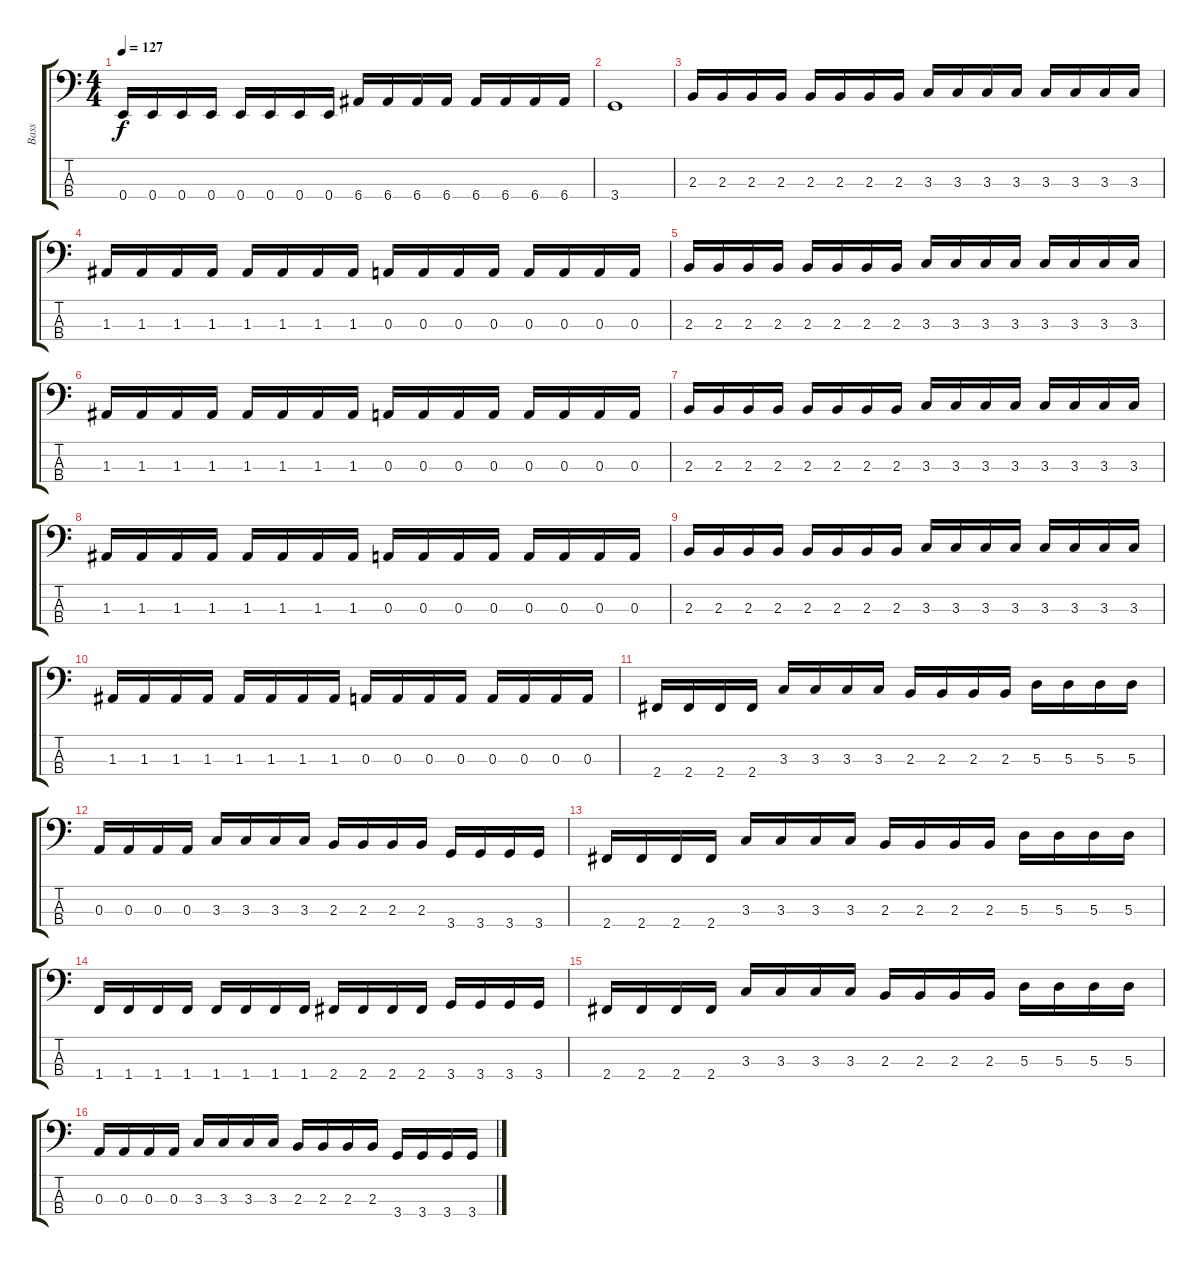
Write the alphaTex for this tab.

\track ("Bass" "Bass") {instrument electricbassfinger}
\staff {score tabs}
\tuning (G2 D2 A1 E1) {hide}
\ts (4 4)
\tempo 127
\clef f4
\ks c
0.4.16{dy f} 0.4.16 0.4.16 0.4.16 0.4.16 0.4.16 0.4.16 0.4.16 6.4.16 6.4.16 6.4.16 6.4.16 6.4.16 6.4.16 6.4.16 6.4.16 |
3.4.1 |
2.3.16 2.3.16 2.3.16 2.3.16 2.3.16 2.3.16 2.3.16 2.3.16 3.3.16 3.3.16 3.3.16 3.3.16 3.3.16 3.3.16 3.3.16 3.3.16 |
1.3.16 1.3.16 1.3.16 1.3.16 1.3.16 1.3.16 1.3.16 1.3.16 0.3.16 0.3.16 0.3.16 0.3.16 0.3.16 0.3.16 0.3.16 0.3.16 |
2.3.16 2.3.16 2.3.16 2.3.16 2.3.16 2.3.16 2.3.16 2.3.16 3.3.16 3.3.16 3.3.16 3.3.16 3.3.16 3.3.16 3.3.16 3.3.16 |
1.3.16 1.3.16 1.3.16 1.3.16 1.3.16 1.3.16 1.3.16 1.3.16 0.3.16 0.3.16 0.3.16 0.3.16 0.3.16 0.3.16 0.3.16 0.3.16 |
2.3.16 2.3.16 2.3.16 2.3.16 2.3.16 2.3.16 2.3.16 2.3.16 3.3.16 3.3.16 3.3.16 3.3.16 3.3.16 3.3.16 3.3.16 3.3.16 |
1.3.16 1.3.16 1.3.16 1.3.16 1.3.16 1.3.16 1.3.16 1.3.16 0.3.16 0.3.16 0.3.16 0.3.16 0.3.16 0.3.16 0.3.16 0.3.16 |
2.3.16 2.3.16 2.3.16 2.3.16 2.3.16 2.3.16 2.3.16 2.3.16 3.3.16 3.3.16 3.3.16 3.3.16 3.3.16 3.3.16 3.3.16 3.3.16 |
1.3.16 1.3.16 1.3.16 1.3.16 1.3.16 1.3.16 1.3.16 1.3.16 0.3.16 0.3.16 0.3.16 0.3.16 0.3.16 0.3.16 0.3.16 0.3.16 |
2.4.16 2.4.16 2.4.16 2.4.16 3.3.16 3.3.16 3.3.16 3.3.16 2.3.16 2.3.16 2.3.16 2.3.16 5.3.16 5.3.16 5.3.16 5.3.16 |
0.3.16 0.3.16 0.3.16 0.3.16 3.3.16 3.3.16 3.3.16 3.3.16 2.3.16 2.3.16 2.3.16 2.3.16 3.4.16 3.4.16 3.4.16 3.4.16 |
2.4.16 2.4.16 2.4.16 2.4.16 3.3.16 3.3.16 3.3.16 3.3.16 2.3.16 2.3.16 2.3.16 2.3.16 5.3.16 5.3.16 5.3.16 5.3.16 |
1.4.16 1.4.16 1.4.16 1.4.16 1.4.16 1.4.16 1.4.16 1.4.16 2.4.16 2.4.16 2.4.16 2.4.16 3.4.16 3.4.16 3.4.16 3.4.16 |
2.4.16 2.4.16 2.4.16 2.4.16 3.3.16 3.3.16 3.3.16 3.3.16 2.3.16 2.3.16 2.3.16 2.3.16 5.3.16 5.3.16 5.3.16 5.3.16 |
0.3.16 0.3.16 0.3.16 0.3.16 3.3.16 3.3.16 3.3.16 3.3.16 2.3.16 2.3.16 2.3.16 2.3.16 3.4.16 3.4.16 3.4.16 3.4.16
